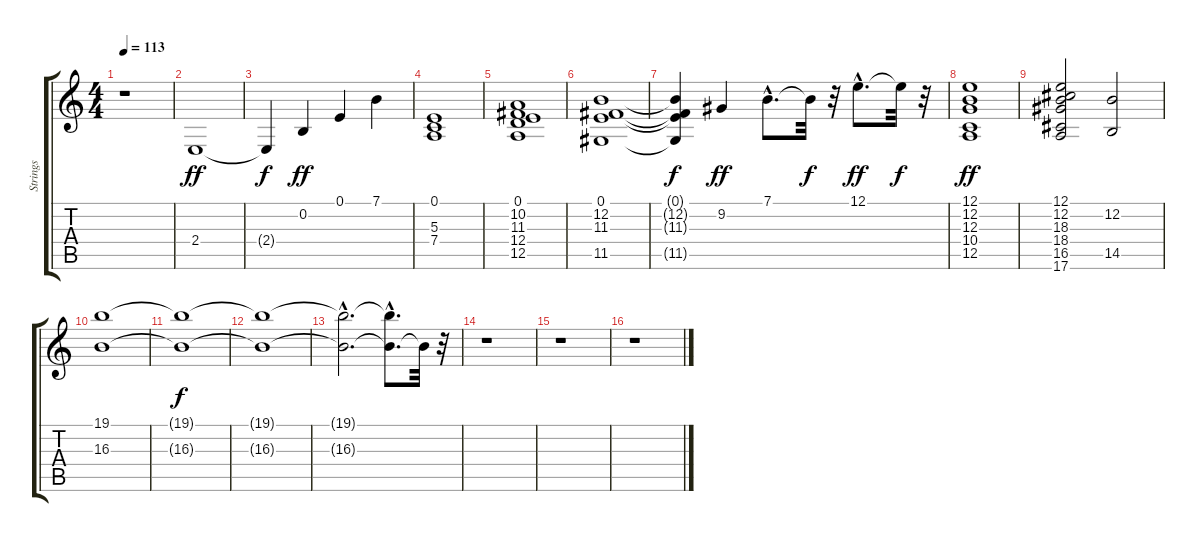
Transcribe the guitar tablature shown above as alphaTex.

\track ("Strings " "Strings ") {instrument stringensemble1}
\staff {score tabs}
\tuning (E4 B3 G3 D3 A2 E2) {hide}
\ts (4 4)
\tempo 113
\clef g2
\ks c
r.1{dy ff instrument stringensemble1} |
2.4.1 |
2.4{t}.4{dy f} 0.2.4{dy ff} 0.1.4 7.1.4 |
(0.1 5.3 7.4).1 |
(0.1 10.2 11.3 12.4 12.5).1 |
(0.1 12.2 11.3 11.5).1 |
(0.1{t} 12.2{t} 11.3{t} 11.5{t}).4{dy f} 9.2.4{dy ff} 7.1{hac}.8{d} 7.1{t}.32{dy f} r.32 12.1{hac}.8{d dy ff} 12.1{t}.32{dy f} r.32 |
(12.1 12.2 12.3 10.4 12.5).1{dy ff} |
(12.1 12.2 18.3 18.4 16.5 17.6).2 (12.2 14.5).2 |
(19.1 16.3).1 |
(19.1{t} 16.3{t}).1{dy f} |
(19.1{t} 16.3{t}).1 |
(19.1{hac t} 16.3{hac t}).2{d} (19.1{hac t} 16.3{hac t}).8{d} 16.3{t}.32 r.32 |
r.1 |
r.1 |
r.1
